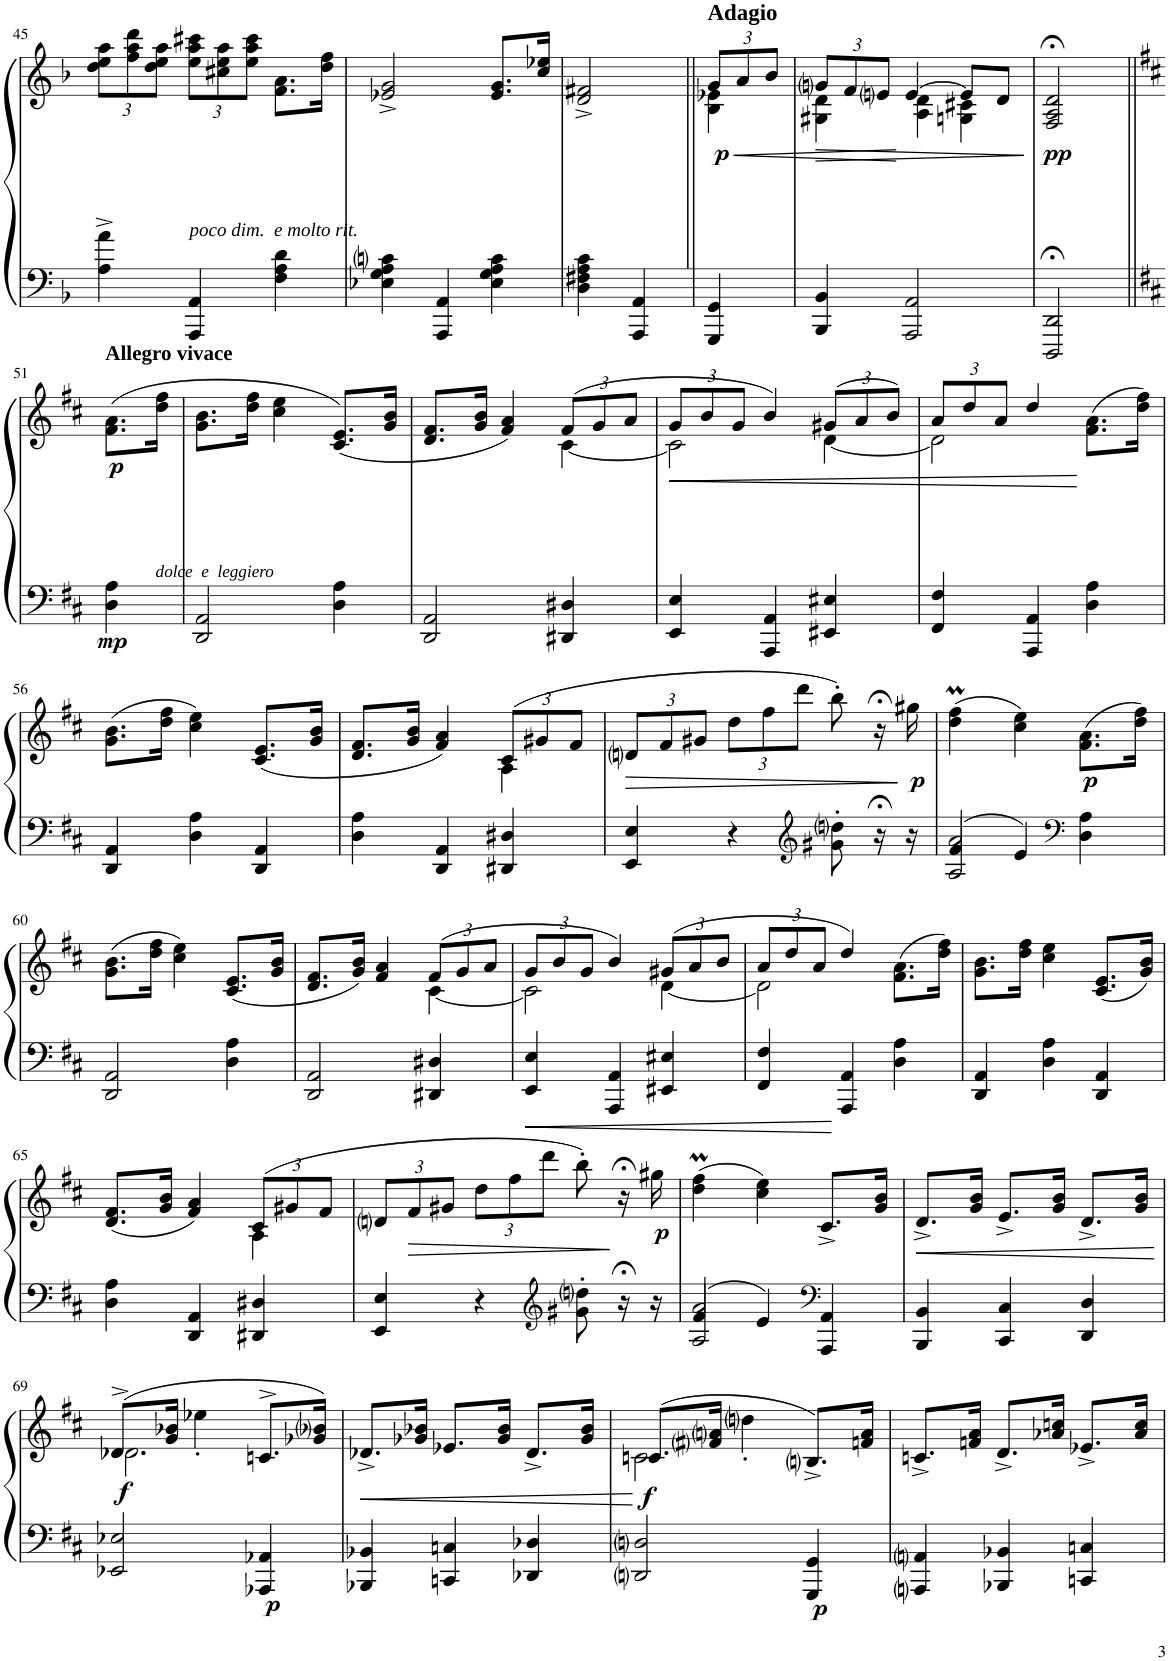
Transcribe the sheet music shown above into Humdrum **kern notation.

**kern	**kern	**dynam
*part1	*part1	*part1
*staff2	*staff1	*staff1/2
*I"Midi_1	*	*
!!LO:PB:g=z
*clefF4	*clefG2	*
*k[b-]	*k[b-]	*
*F:	*F:	*
*M3/4	*M3/4	*
*	*Xbrackettup	*
=45	=45	=45
*	*^	*
4A\^ 4a\^	12dd\ 12ee\ 12aa\L	2ryy	.
.	12ff\ 12aa\ 12ddd\	.	.
.	12dd\ 12ee\ 12aa\J	.	.
!	!LO:TX:b:i:t=poco dim.  e molto rit.	!	!
4AAA/ 4AA/	12ee\ 12aa\ 12ccc#X\L	.	.
.	12cc#X\ 12ee\ 12aa\	.	.
.	12ee\ 12aa\ 12ccc#\J	.	.
4F\ 4A\ 4d\	8.f\ 8.a\L	4ryy	.
.	16dd\ 16ff\Jk	.	.
=46	=46	=46	=46
4E-X\ 4G\ 4A\ 4cni\	2e-X/^ 2g/^	2ryy	.
4AAA/ 4AA/	.	.	.
4E-\ 4G\ 4A\ 4c\	8.e-/ 8.g/L	4ryy	.
.	16cc/ 16ee-X/Jk	.	.
=47	=47	=47	=47
4D\ 4F#X\ 4A\ 4c\	2d/^ 2f#X/^	2ryy	.
4AAA/ 4AA/	.	.	.
=48||	=48||	=48||	=48||
!	!LO:TX:a:B:t=Adagio	!	!
!	!	!	!LO:HP:b
!	!	!	!LO:DY:n=1:b
4GGG/ 4GG/	12g/L	4B-\ 4e-X\	< p
.	12a/	.	.
.	12b-/J	.	.
=49	=49	=49	=49
!	!	!	!LO:HP:b
4BBB-/ 4BB-/	12gni/L	4G#X\ 4d\	>
.	12f/	.	.
.	12eni/J	.	.
2AAA/ 2AA/	[4e/	4A\ 4d\	[
.	8e/L]	4Gn\ 4c#X\	.
.	8d/J	.	.
*	*v	*v	*
.	.	]
=50	=50	=50
*	*^	*
!	!	!	!LO:DY:b
2DDD/;< 2DD/;<	2F/;< 2A/;< 2d/;<	2ryy	pp
!!LO:LB:g=z	!!
=51||	=51||	=51||	=51||
*k[f#c#]	*k[f#c#]	*	*
*D:	*D:	*	*
!	!LO:TX:a:B:t=Allegro vivace	!	!
!	!	!	!LO:DY:b=2
!	!	!	!LO:DY:n=1:b
4D\ 4A\	(8.f#\ 8.a\L	4ryy	mp p
!	!LO:TX:b:i:t=dolce  e  leggiero	!	!
.	16dd\ 16ff#\Jk	.	.
=52	=52	=52	=52
2DD/ 2AA/	8.g\ 8.b\L	2ryy	.
.	16dd\ 16ff#\Jk	.	.
.	4cc#\ 4ee\	.	.
4D\ 4A\	(8.c#/ 8.e/L)	4ryy	.
.	16g/ 16b/Jk	.	.
=53	=53	=53	=53
2DD/ 2AA/	8.d/ 8.f#/L	2ryy	.
.	16g/ 16b/Jk	.	.
.	4f#/ 4a/)	.	.
4DD#X/ 4D#X/	(12f#/L	[4c#\	.
.	12g/	.	.
.	12a/J	.	.
=54	=54	=54	=54
!	!	!	!LO:HP:b
4EE/ 4E/	12g/L	2c#\]	<
.	12b/	.	.
.	12g/J	.	.
4AAA/ 4AA/	4b/)	.	.
4EE#X/ 4E#X/	(12g#X/L	[4d\	.
.	12a/	.	.
.	12b/J)	.	.
=55	=55	=55	=55
4FF#/ 4F#/	12a/L	2d\]	.
.	12dd/	.	.
.	12a/J	.	.
4AAA/ 4AA/	4dd/	.	.
4D\ 4A\	(8.f#\ 8.a\L	4ryy	[
.	16dd\ 16ff#\Jk)	.	.
!!LO:LB:g=z	!!
=56	=56	=56	=56
*^	*	*	*
4DD/ 4AA/	2ryy	(8.g\ 8.b\L	2ryy	.
.	.	16dd\ 16ff#\Jk	.	.
4D\ 4A\	.	4cc#\ 4ee\)	.	.
4DD/ 4AA/	4ryy	(8.c#/ 8.e/L	4ryy	.
.	.	16g/ 16b/Jk	.	.
=57	=57	=57	=57	=57
4D\ 4A\	2ryy	8.d/ 8.f#/L	2ryy	.
.	.	16g/ 16b/Jk	.	.
4DD/ 4AA/	.	4f#/ 4a/)	.	.
4DD#X/ 4D#X/	4ryy	(12c#/L	4A\	.
.	.	12g#X/	.	.
.	.	12f#/J	.	.
=58	=58	=58	=58	=58
!	!	!	!	!LO:HP:b
4EE/ 4E/	2ryy	12dni/L	2ryy	>
.	.	12f#/	.	.
.	.	12g#X/J	.	.
4r	.	12dd\L	.	.
.	.	12ff#\	.	.
.	.	12ddd\J	.	.
*clefG2	*	*	*	*
8g#X\' 8ddni\'	4ryy	8bb'\)	4ryy	.
16r;<	.	16r;<	.	.
!	!	!	!	!LO:DY:n=1:b
16r	.	16gg#X\	.	] p
=59	=59	=59	=59	=59
4f#/	2A/ 2a/	(4dd\M 4ff#\M	2ryy	.
4e/	.	4cc#\ 4ee\)	.	.
*clefF4	*	*	*	*
!	!	!	!	!LO:DY:b
4D\ 4A\	4ryy	(8.f#\ 8.a\L	4ryy	p
.	.	16dd\ 16ff#\Jk)	.	.
*v	*v	*	*	*
!!LO:LB:g=z	!!
=60	=60	=60	=60
2DD/ 2AA/	(8.g\ 8.b\L	2ryy	.
.	16dd\ 16ff#\Jk	.	.
.	4cc#\ 4ee\)	.	.
4D\ 4A\	(8.c#/ 8.e/L	4ryy	.
.	16g/ 16b/Jk	.	.
=61	=61	=61	=61
2DD/ 2AA/	8.d/ 8.f#/L	2ryy	.
.	16g/ 16b/Jk)	.	.
.	4f#/ 4a/	.	.
4DD#X/ 4D#X/	(12f#/L	[4c#\	.
.	12g/	.	.
.	12a/J	.	.
=62	=62	=62	=62
4EE/ 4E/	12g/L	2c#\]	.
.	12b/	.	.
.	12g/J	.	.
4AAA/ 4AA/	4b/)	.	.
4EE#X/ 4E#X/	(12g#X/L	[4d\	.
.	12a/	.	.
.	12b/J	.	.
=63	=63	=63	=63
4FF#/ 4F#/	12a/L	2d\]	.
.	12dd/	.	.
.	12a/J	.	.
4AAA/ 4AA/	4dd/)	.	.
4D\ 4A\	(8.f#\ 8.a\L	4ryy	.
.	16dd\ 16ff#\Jk)	.	.
=64	=64	=64	=64
4DD/ 4AA/	8.g\ 8.b\L	2ryy	.
.	16dd\ 16ff#\Jk	.	.
4D\ 4A\	4cc#\ 4ee\	.	.
4DD/ 4AA/	(8.c#/ 8.e/L	4ryy	.
.	16g/ 16b/Jk)	.	.
!!LO:LB:g=z	!!
=65	=65	=65	=65
*^	*	*	*
4D\ 4A\	2ryy	(8.d/ 8.f#/L	2ryy	.
.	.	16g/ 16b/Jk	.	.
4DD/ 4AA/	.	4f#/ 4a/)	.	.
4DD#X/ 4D#X/	4ryy	(12c#/L	4A\	.
.	.	12g#X/	.	.
.	.	12f#/J	.	.
=66	=66	=66	=66	=66
4EE/ 4E/	2ryy	12dni/L	2ryy	.
!	!	!	!	!LO:HP:b
.	.	12f#/	.	>
.	.	12g#X/J	.	.
4r	.	12dd\L	.	.
.	.	12ff#\	.	.
.	.	12ddd\J	.	.
*clefG2	*	*	*	*
8g#X\' 8ddni\'	4ryy	8bb'\)	4ryy	.
16r;<	.	16r;<	.	]
!	!	!	!	!LO:DY:b
16r	.	16gg#X\	.	p
=67	=67	=67	=67	=67
4f#/	2A/ 2a/	(4dd\M 4ff#\M	2ryy	.
4e/	.	4cc#\ 4ee\)	.	.
*clefF4	*	*	*	*
4AAA/ 4AA/	4ryy	8.c#^/L	4ryy	.
.	.	16g/ 16b/Jk	.	.
=68	=68	=68	=68	=68
!	!	!	!	!LO:HP:b
4BBB/ 4BB/	2ryy	8.d^/L	2ryy	<
.	.	16g/ 16b/Jk	.	.
4CC#/ 4C#/	.	8.e^/L	.	.
.	.	16g/ 16b/Jk	.	.
4DD/ 4D/	4ryy	8.d^/L	4ryy	.
.	.	16g/ 16b/Jk	.	.
*v	*v	*	*	*
*	*v	*v	*
.	.	[
!!LO:LB:g=z
=69	=69	=69
*	*^	*
!	!	!	!LO:DY:b
2EE-X/ 2E-X/	(8.d-X^/L	2.d-\	f
.	16g/ 16b-X/Jk	.	.
.	4ee-X'\	.	.
!	!	!	!LO:DY:b=2
4AAA-X/ 4AA-X/	8.cn^/L	.	p
.	16g-X/ 16b-i/Jk)	.	.
=70	=70	=70	=70
!	!	!	!LO:HP:b
4BBB-X/ 4BB-X/	8.d-X^/L	4ryy	<
.	16g-X/ 16b-X/Jk	.	.
4CCn/ 4Cn/	8.e-X/L	2ryy	.
.	16g-/ 16b-/Jk	.	.
4DD-X/ 4D-X/	8.d-^/L	.	.
.	16g-/ 16b-/Jk	.	.
*	*v	*v	*
.	.	[
=71	=71	=71
*	*^	*
!	!	!	!LO:DY:b
2DDni/ 2Dni/	(8.cn/L	2c\	f
.	16f#i/ 16ani/Jk	.	.
.	4ddni'\	.	.
!	!	!	!LO:DY:b=2
4GGG/ 4GG/	8.Bni^/L)	4ryy	p
.	16fn/ 16a/Jk	.	.
=72	=72	=72	=72
4AAAni/ 4AAni/	8.cn^/L	2ryy	.
.	16fn/ 16a/Jk	.	.
4BBB-X/ 4BB-X/	8.d^/L	.	.
.	16a-X/ 16ccn/Jk	.	.
4CCn/ 4Cn/	8.e-X^/L	4ryy	.
.	16a-/ 16cc/Jk	.	.
*	*v	*v	*
=	=	=
*-	*-	*-
